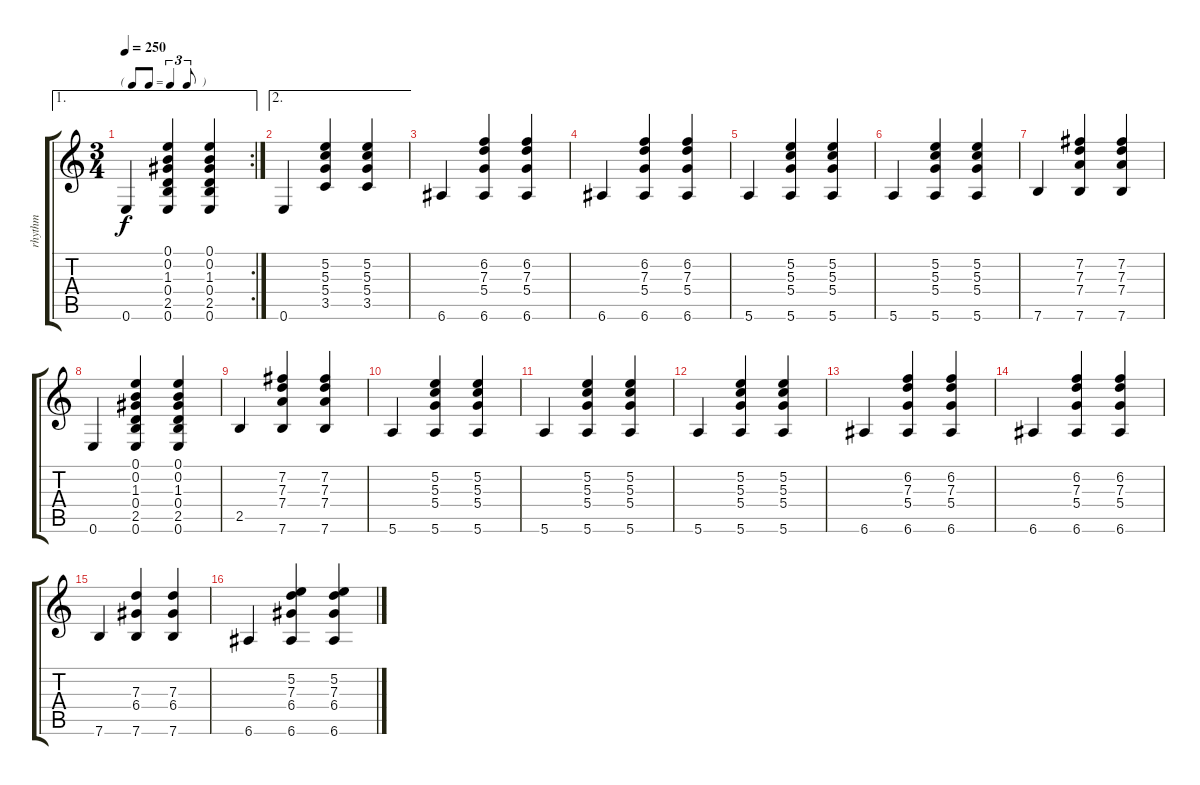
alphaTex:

\track ("rhythm" "rhythm") {instrument acousticguitarnylon}
\staff {score tabs}
\tuning (E4 B3 G3 D3 A2 E2) {hide}
\ae 1
\rc 2
\ts (3 4)
\tf triplet8th
\tempo 250
\clef g2
\ks c
0.6.4{dy f} (0.1 0.2 1.3 0.4 2.5 0.6).4 (0.1 0.2 1.3 0.4 2.5 0.6).4 |
\ae 2
0.6.4 (5.2 5.3 5.4 3.5).4 (5.2 5.3 5.4 3.5).4 |
6.6.4 (6.2 7.3 5.4 6.6).4 (6.2 7.3 5.4 6.6).4 |
6.6.4 (6.2 7.3 5.4 6.6).4 (6.2 7.3 5.4 6.6).4 |
5.6.4 (5.2 5.3 5.4 5.6).4 (5.2 5.3 5.4 5.6).4 |
5.6.4 (5.2 5.3 5.4 5.6).4 (5.2 5.3 5.4 5.6).4 |
7.6.4 (7.2 7.3 7.4 7.6).4 (7.2 7.3 7.4 7.6).4 |
0.6.4 (0.1 0.2 1.3 0.4 2.5 0.6).4 (0.1 0.2 1.3 0.4 2.5 0.6).4 |
2.5.4 (7.2 7.3 7.4 7.6).4 (7.2 7.3 7.4 7.6).4 |
5.6.4 (5.2 5.3 5.4 5.6).4 (5.2 5.3 5.4 5.6).4 |
5.6.4 (5.2 5.3 5.4 5.6).4 (5.2 5.3 5.4 5.6).4 |
5.6.4 (5.2 5.3 5.4 5.6).4 (5.2 5.3 5.4 5.6).4 |
6.6.4 (6.2 7.3 5.4 6.6).4 (6.2 7.3 5.4 6.6).4 |
6.6.4 (6.2 7.3 5.4 6.6).4 (6.2 7.3 5.4 6.6).4 |
7.6.4 (7.3 6.4 7.6).4 (7.3 6.4 7.6).4 |
6.6.4 (5.2 7.3 6.4 6.6).4 (5.2 7.3 6.4 6.6).4
